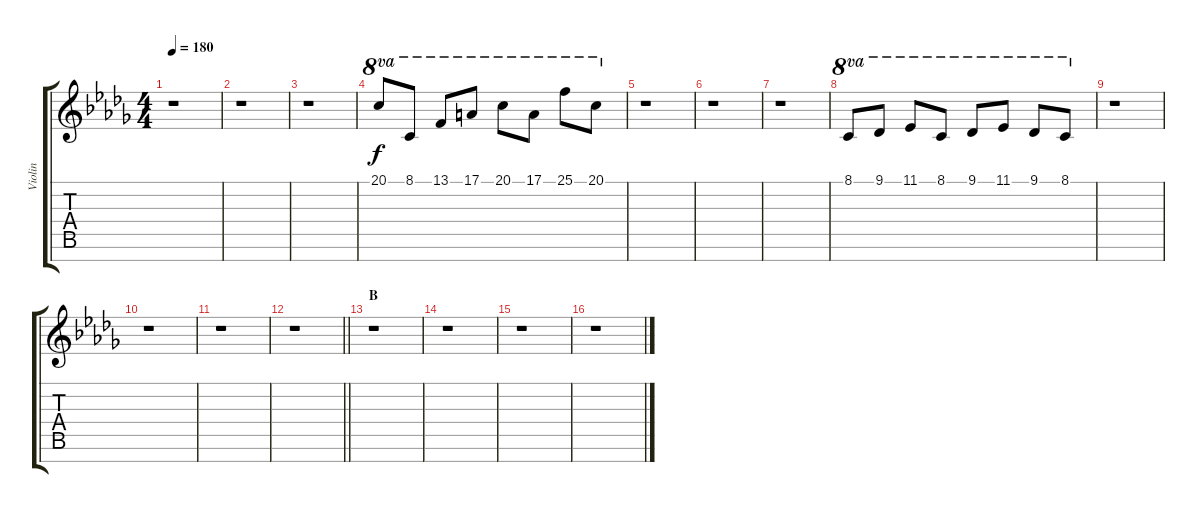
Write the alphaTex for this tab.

\track ("Violin" "Violin") {instrument violin}
\staff {score tabs}
\tuning (E4 B3 G3 D3 A2 E2 B1) {hide}
\ts (4 4)
\tempo 180
\clef g2
\ks db
r.1{dy f} |
r.1 |
r.1 |
20.1.8{ot 8va} 8.1.8{ot 8va} 13.1.8{ot 8va} 17.1.8{ot 8va} 20.1.8{ot 8va} 17.1.8{ot 8va} 25.1.8{ot 8va} 20.1.8{ot 8va} |
r.1 |
r.1 |
r.1 |
8.1.8{ot 8va} 9.1.8{ot 8va} 11.1.8{ot 8va} 8.1.8{ot 8va} 9.1.8{ot 8va} 11.1.8{ot 8va} 9.1.8{ot 8va} 8.1.8{ot 8va} |
r.1 |
r.1 |
r.1 |
\barLineRight lightlight
r.1 |
\section ("" "B")
r.1 |
r.1 |
r.1 |
r.1
